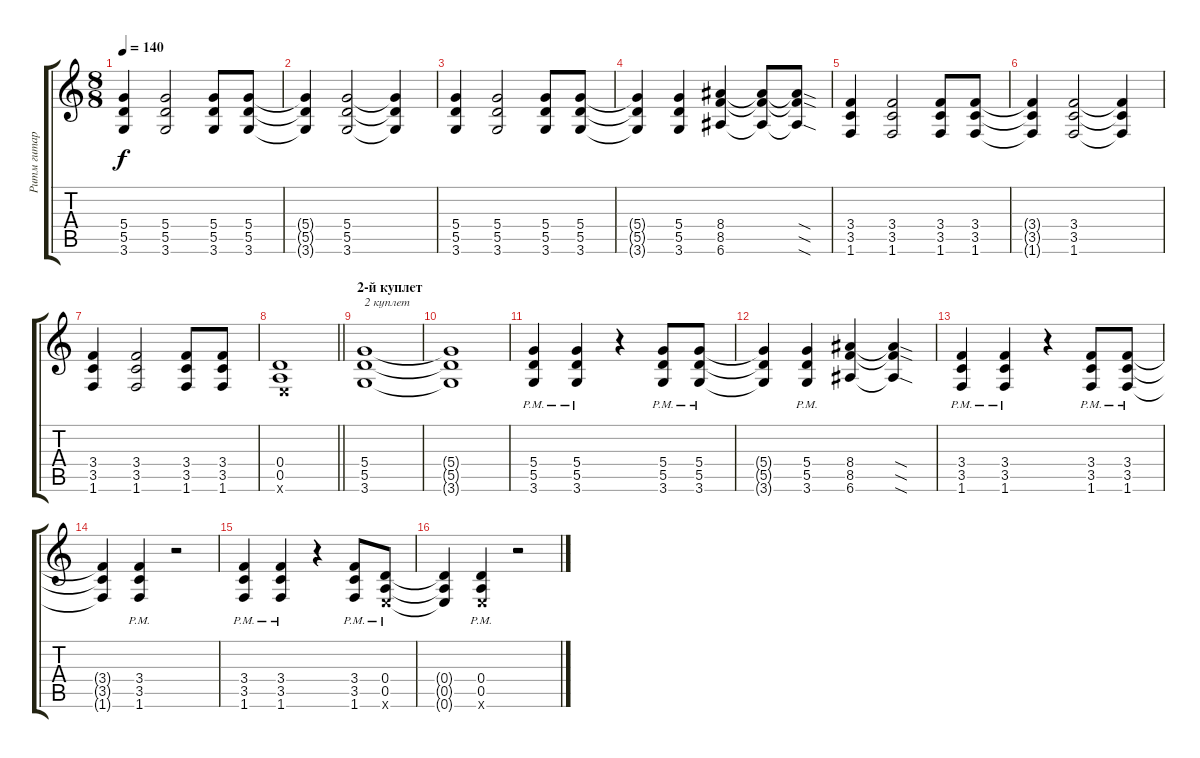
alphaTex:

\track ("Ритм гитара" "Ритм гитар") {instrument acousticguitarnylon}
\staff {score tabs}
\tuning (E4 B3 G3 D3 A2 E2) {hide}
\ts (8 8)
\tempo 140
\clef g2
\ks c
(5.4 5.5 3.6).4{dy f} (5.4 5.5 3.6).2 (5.4 5.5 3.6).8 (5.4 5.5 3.6).8 |
(5.4{t} 5.5{t} 3.6{t}).4 (5.4 5.5 3.6).2 (5.4{t} 5.5{t} 3.6{t}).4 |
(5.4 5.5 3.6).4 (5.4 5.5 3.6).2 (5.4 5.5 3.6).8 (5.4 5.5 3.6).8 |
(5.4{t} 5.5{t} 3.6{t}).4 (5.4 5.5 3.6).4 (8.4 8.5 6.6).4 (8.4{t} 8.5{t} 6.6{t}).8 (8.4{sod t} 8.5{sod t} 6.6{sod t}).8 |
(3.4 3.5 1.6).4 (3.4 3.5 1.6).2 (3.4 3.5 1.6).8 (3.4 3.5 1.6).8 |
(3.4{t} 3.5{t} 1.6{t}).4 (3.4 3.5 1.6).2 (3.4{t} 3.5{t} 1.6{t}).4 |
(3.4 3.5 1.6).4 (3.4 3.5 1.6).2 (3.4 3.5 1.6).8 (3.4 3.5 1.6).8 |
\barLineRight lightlight
(0.4 0.5 0.6{x}).1 |
\section ("" "2-й куплет")
(5.4 5.5 3.6).1{txt "2 куплет" volume 10} |
(5.4{t} 5.5{t} 3.6{t}).1 |
(5.4{pm} 5.5{pm} 3.6{pm}).4 (5.4{pm} 5.5{pm} 3.6{pm}).4 r.4 (5.4{pm} 5.5{pm} 3.6{pm}).8 (5.4{pm} 5.5{pm} 3.6{pm}).8 |
(5.4{t} 5.5{t} 3.6{t}).4 (5.4{pm} 5.5{pm} 3.6{pm}).4 (8.4 8.5 6.6).4 (8.4{sod t} 8.5{sod t} 6.6{sod t}).4 |
(3.4{pm} 3.5{pm} 1.6{pm}).4 (3.4{pm} 3.5{pm} 1.6{pm}).4 r.4 (3.4{pm} 3.5{pm} 1.6{pm}).8 (3.4{pm} 3.5{pm} 1.6{pm}).8 |
(3.4{t} 3.5{t} 1.6{t}).4 (3.4{pm} 3.5{pm} 1.6{pm}).4 r.2 |
(3.4{pm} 3.5{pm} 1.6{pm}).4 (3.4{pm} 3.5{pm} 1.6{pm}).4 r.4 (3.4{pm} 3.5{pm} 1.6{pm}).8 (0.4{pm} 0.5{pm} 0.6{pm x}).8 |
(0.4{t} 0.5{t} 0.6{t}).4 (0.4{pm} 0.5{pm} 0.6{pm x}).4 r.2
